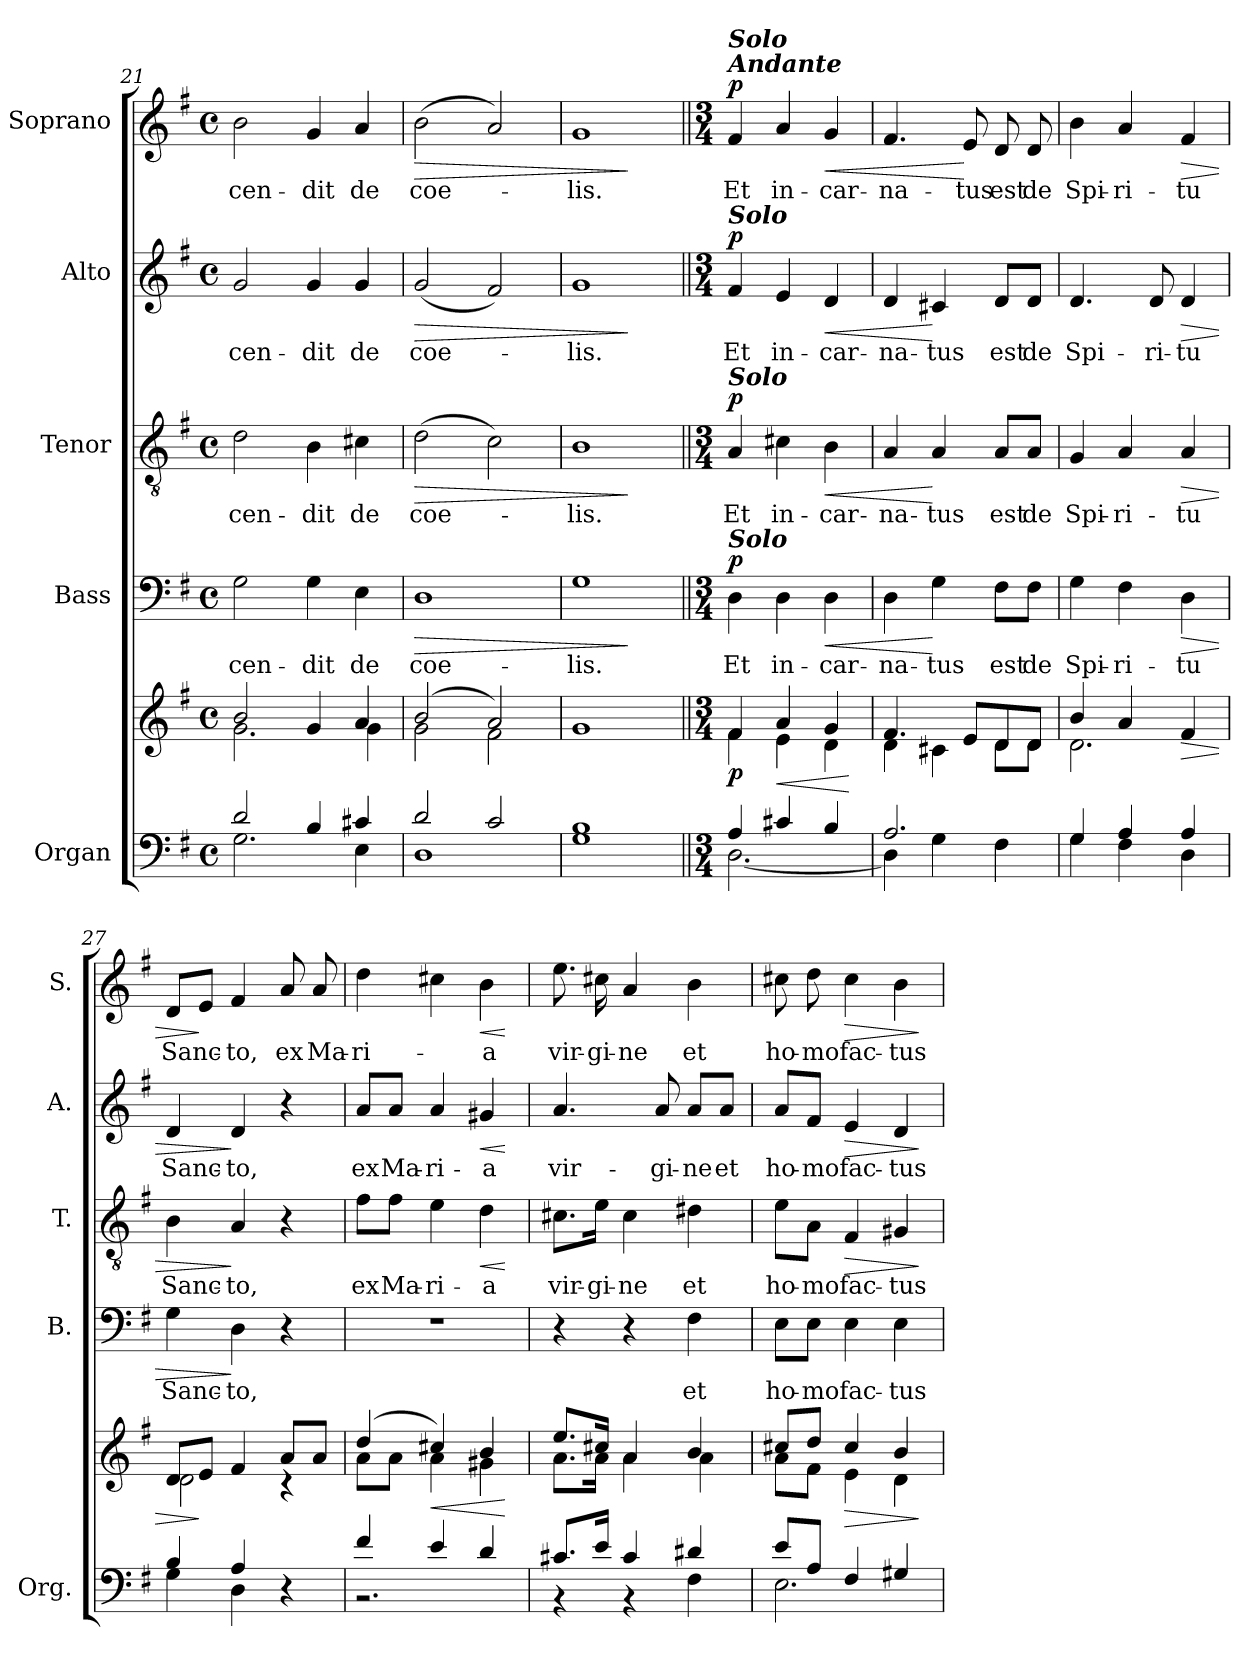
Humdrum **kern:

**kern	**kern	**dynam	**kern	**text	**dynam	**kern	**text	**dynam	**kern	**text	**dynam	**kern	**text	**dynam
*part5	*part5	*part5	*part4	*part4	*part4	*part3	*part3	*part3	*part2	*part2	*part2	*part1	*part1	*part1
*staff6	*staff5	*staff5/6	*staff4	*staff4	*staff4	*staff3	*staff3	*staff3	*staff2	*staff2	*staff2	*staff1	*staff1	*staff1
*I"Organ	*	*	*I"Bass	*	*	*I"Tenor	*	*	*I"Alto	*	*	*I"Soprano	*	*
*I'Org.	*	*	*I'B.	*	*	*I'T.	*	*	*I'A.	*	*	*I'S.	*	*
*clefF4	*clefG2	*	*clefF4	*	*	*clefGv2	*	*	*clefG2	*	*	*clefG2	*	*
*k[f#]	*k[f#]	*	*k[f#]	*	*	*k[f#]	*	*	*k[f#]	*	*	*k[f#]	*	*
*G:	*G:	*	*G:	*	*	*G:	*	*	*G:	*	*	*G:	*	*
*M4/4	*M4/4	*	*M4/4	*	*	*M4/4	*	*	*M4/4	*	*	*M4/4	*	*
*met(c)	*met(c)	*	*met(c)	*	*	*met(c)	*	*	*met(c)	*	*	*met(c)	*	*
=21	=21	=21	=21	=21	=21	=21	=21	=21	=21	=21	=21	=21	=21	=21
*^	*^	*	*	*	*	*	*	*	*	*	*	*	*	*
!	!	!	!	!	!	!LO:LY:b	!	!	!LO:LY:b	!	!	!LO:LY:b	!	!	!LO:LY:b	!
2d/	2.G\	2b/	2.g\	.	2G\	-cen-	.	2d\	-cen-	.	2g/	-cen-	.	2b\	-cen-	.
!	!	!	!	!	!	!LO:LY:b	!	!	!LO:LY:b	!	!	!LO:LY:b	!	!	!LO:LY:b	!
4B/	.	4g/	.	.	4G\	-dit	.	4B\	-dit	.	4g/	-dit	.	4g/	-dit	.
!	!	!	!	!	!	!LO:LY:b	!	!	!LO:LY:b	!	!	!LO:LY:b	!	!	!LO:LY:b	!
4c#X/	4E\	4a/	4g\	.	4E\	de	.	4c#X\	de	.	4g/	de	.	4a/	de	.
=22	=22	=22	=22	=22	=22	=22	=22	=22	=22	=22	=22	=22	=22	=22	=22	=22
!	!	!	!	!	!	!LO:LY:b	!LO:HP:b	!	!LO:LY:b	!LO:HP:b	!	!LO:LY:b	!LO:HP:b	!	!LO:LY:b	!LO:HP:b
2d/	1D	(>2b/	2g\	.	1D	coe-	>	(>2d\	coe-	>	(<2g/	coe-	>	(>2b\	coe-	>
2c/	.	2a/)	2f#\	.	.	.	.	2c\)	.	.	2f#/)	.	.	2a/)	.	.
=23	=23	=23	=23	=23	=23	=23	=23	=23	=23	=23	=23	=23	=23	=23	=23	=23
!	!	!	!	!	!	!LO:LY:b	!	!	!LO:LY:b	!	!	!LO:LY:b	!	!	!LO:LY:b	!
*	*	*v	*v	*	*	*	*	*	*	*	*	*	*	*	*	*
1B	1G	1g	.	1G	-lis.	.	1B	-lis.	.	1g	-lis.	.	1g	-lis.	.
*v	*v	*	*	*	*	*	*	*	*	*	*	*	*	*	*
.	.	.	.	.	]	.	.	]	.	.	]	.	.	]
!!LO:PB:g=z
=24||	=24||	=24||	=24||	=24||	=24||	=24||	=24||	=24||	=24||	=24||	=24||	=24||	=24||	=24||
*M3/4	*M3/4	*	*M3/4	*	*	*M3/4	*	*	*M3/4	*	*	*M3/4	*	*
*^	*^	*	*	*	*	*	*	*	*	*	*	*	*	*
!	!	!	!	!	!	!	!	!	!	!	!	!	!	!LO:TX:a:Bi:t=Andante	!	!
!	!	!	!	!	!	!	!	!	!	!	!	!	!	!LO:TX:a:Bi:t=Solo	!	!
!	!	!	!	!	!	!	!	!	!	!	!LO:TX:a:Bi:t=Solo	!	!	!	!	!
!	!	!	!	!	!	!	!	!LO:TX:a:Bi:t=Solo	!	!	!	!	!	!	!	!
!	!	!	!	!	!LO:TX:a:Bi:t=Solo	!	!	!	!	!	!	!	!	!	!	!
!	!	!	!	!LO:DY:b	!	!LO:LY:b	!LO:DY:a	!	!LO:LY:b	!LO:DY:a	!	!LO:LY:b	!LO:DY:a	!	!LO:LY:b	!LO:DY:a
4A/	[2.D\	4f#/	4f#\	p	4D\	Et	p	4A/	Et	p	4f#/	Et	p	4f#/	Et	p
!	!	!	!	!LO:HP:b	!	!LO:LY:b	!	!	!LO:LY:b	!	!	!LO:LY:b	!	!	!LO:LY:b	!
4c#X/	.	4a/	4e\	<	4D\	in-	.	4c#X\	in-	.	4e/	in-	.	4a/	in-	.
!	!	!	!	!	!	!LO:LY:b	!LO:HP:b	!	!LO:LY:b	!LO:HP:b	!	!LO:LY:b	!LO:HP:b	!	!LO:LY:b	!LO:HP:b
4B/	.	4g/	4d\	.	4D\	-car-	<	4B\	-car-	<	4d/	-car-	<	4g/	-car-	<
*v	*v	*	*	*	*	*	*	*	*	*	*	*	*	*	*	*
*	*v	*v	*	*	*	*	*	*	*	*	*	*	*	*	*
.	.	[	.	.	.	.	.	.	.	.	.	.	.	.
=25	=25	=25	=25	=25	=25	=25	=25	=25	=25	=25	=25	=25	=25	=25
*^	*^	*	*	*	*	*	*	*	*	*	*	*	*	*
!	!	!	!	!	!	!LO:LY:b	!	!	!LO:LY:b	!	!	!LO:LY:b	!	!	!LO:LY:b	!
2.A/	4D\]	4.f#/	4d\	.	4D\	-na-	.	4A/	-na-	.	4d/	-na-	.	4.f#/	-na-	.
!	!	!	!	!	!	!LO:LY:b	!	!	!LO:LY:b	!	!	!LO:LY:b	!	!	!	!
.	4G\	.	4c#X\	.	4G\	-tus	[	4A/	-tus	[	4c#X/	-tus	[	.	.	.
!	!	!	!	!	!	!	!	!	!	!	!	!	!	!	!LO:LY:b	!
.	.	8e/L	.	.	.	.	.	.	.	.	.	.	.	8e/	-tus	[
!	!	!	!	!	!	!LO:LY:b	!	!	!LO:LY:b	!	!	!LO:LY:b	!	!	!LO:LY:b	!
.	4F#\	8d/	8d\L	.	8F#\L	est	.	8A/L	est	.	8d/L	est	.	8d/	est	.
!	!	!	!	!	!	!LO:LY:b	!	!	!LO:LY:b	!	!	!LO:LY:b	!	!	!LO:LY:b	!
.	.	8d/J	8d\J	.	8F#\J	de	.	8A/J	de	.	8d/J	de	.	8d/	de	.
=26	=26	=26	=26	=26	=26	=26	=26	=26	=26	=26	=26	=26	=26	=26	=26	=26
!	!	!	!	!	!	!LO:LY:b	!	!	!LO:LY:b	!	!	!LO:LY:b	!	!	!LO:LY:b	!
4G/	4G\	4b/	2.d\	.	4G\	Spi-	.	4G/	Spi-	.	4.d/	Spi-	.	4b\	Spi-	.
!	!	!	!	!	!	!LO:LY:b	!	!	!LO:LY:b	!	!	!	!	!	!LO:LY:b	!
4A/	4F#\	4a/	.	.	4F#\	-ri-	.	4A/	-ri-	.	.	.	.	4a/	-ri-	.
!	!	!	!	!	!	!	!	!	!	!	!	!LO:LY:b	!	!	!	!
.	.	.	.	.	.	.	.	.	.	.	8d/	-ri-	.	.	.	.
!	!	!	!	!LO:HP:b	!	!LO:LY:b	!LO:HP:b	!	!LO:LY:b	!LO:HP:b	!	!LO:LY:b	!LO:HP:b	!	!LO:LY:b	!LO:HP:b
4A/	4D\	4f#/	.	>	4D\	-tu	>	4A/	-tu	>	4d/	-tu	>	4f#/	-tu	>
=27	=27	=27	=27	=27	=27	=27	=27	=27	=27	=27	=27	=27	=27	=27	=27	=27
!	!	!	!	!	!	!LO:LY:b	!	!	!LO:LY:b	!	!	!LO:LY:b	!	!	!LO:LY:b	!
4B/	4G\	8d/L	2d\	.	4G\	Sanc-	.	4B\	Sanc-	.	4d/	Sanc-	.	8d/L	Sanc-	.
.	.	8e/J	.	]	.	.	.	.	.	.	.	.	.	8e/J	.	]
!	!	!	!	!	!	!LO:LY:b	!	!	!LO:LY:b	!	!	!LO:LY:b	!	!	!LO:LY:b	!
4A/	4D\	4f#/	.	.	4D\	-to,	]	4A/	-to,	]	4d/	-to,	]	4f#/	-to,	.
!	!	!	!	!	!	!	!	!	!	!	!	!	!	!	!LO:LY:b	!
4r	4ryy	8a/L	4rc	.	4r	.	.	4r	.	.	4r	.	.	8a/	ex	.
!	!	!	!	!	!	!	!	!	!	!	!	!	!	!	!LO:LY:b	!
.	.	8a/J	.	.	.	.	.	.	.	.	.	.	.	8a/	Ma-	.
=28	=28	=28	=28	=28	=28	=28	=28	=28	=28	=28	=28	=28	=28	=28	=28	=28
!	!	!	!	!	!	!	!	!	!LO:LY:b	!	!	!LO:LY:b	!	!	!LO:LY:b	!
4f#/	2.r	(>4dd/	8a\L	.	2.r	.	.	8f#\L	ex	.	8a/L	ex	.	4dd\	-ri-	.
!	!	!	!	!	!	!	!	!	!LO:LY:b	!	!	!LO:LY:b	!	!	!	!
.	.	.	8a\J	.	.	.	.	8f#\J	Ma-	.	8a/J	Ma-	.	.	.	.
!	!	!	!	!LO:HP:b	!	!	!	!	!LO:LY:b	!	!	!LO:LY:b	!	!	!	!
4e/	.	4cc#X/)	4a\	<	.	.	.	4e\	-ri-	.	4a/	-ri-	.	4cc#X\	.	.
!	!	!	!	!	!	!	!	!	!LO:LY:b	!LO:HP:b	!	!LO:LY:b	!LO:HP:b	!	!LO:LY:b	!LO:HP:b
4d/	.	4b/	4g#X\	.	.	.	.	4d\	-a	<	4g#X/	-a	<	4b\	-a	<
*v	*v	*	*	*	*	*	*	*	*	*	*	*	*	*	*	*
*	*v	*v	*	*	*	*	*	*	*	*	*	*	*	*	*
.	.	[	.	.	.	.	.	[	.	.	[	.	.	[
=29	=29	=29	=29	=29	=29	=29	=29	=29	=29	=29	=29	=29	=29	=29
*^	*^	*	*	*	*	*	*	*	*	*	*	*	*	*
!	!	!	!	!	!	!	!	!	!LO:LY:b	!	!	!LO:LY:b	!	!	!LO:LY:b	!
8.c#X/L	4r	8.ee/L	8.a\L	.	4r	.	.	8.c#X\L	vir-	.	4.a/	vir-	.	8.ee\	vir-	.
!	!	!	!	!	!	!	!	!	!LO:LY:b	!	!	!	!	!	!LO:LY:b	!
16e/Jk	.	16cc#X/Jk	16a\Jk	.	.	.	.	16e\Jk	-gi-	.	.	.	.	16cc#X\	-gi-	.
!	!	!	!	!	!	!	!	!	!LO:LY:b	!	!	!	!	!	!LO:LY:b	!
4c#/	4r	4a/	4a\	.	4r	.	.	4c#\	-ne	.	.	.	.	4a/	-ne	.
!	!	!	!	!	!	!	!	!	!	!	!	!LO:LY:b	!	!	!	!
.	.	.	.	.	.	.	.	.	.	.	8a/	-gi-	.	.	.	.
!	!	!	!	!	!	!LO:LY:b	!	!	!LO:LY:b	!	!	!LO:LY:b	!	!	!LO:LY:b	!
4d#X/	4F#\	4b/	4a\	.	4F#\	et	.	4d#X\	et	.	8a/L	-ne	.	4b\	et	.
!	!	!	!	!	!	!	!	!	!	!	!	!LO:LY:b	!	!	!	!
.	.	.	.	.	.	.	.	.	.	.	8a/J	et	.	.	.	.
!!LO:LB:g=z
=30	=30	=30	=30	=30	=30	=30	=30	=30	=30	=30	=30	=30	=30	=30	=30	=30
!	!	!	!	!	!	!LO:LY:b	!	!	!LO:LY:b	!	!	!LO:LY:b	!	!	!LO:LY:b	!
8e/L	2.E\	8cc#X/L	8a\L	.	8E\L	ho-	.	8e\L	ho-	.	8a/L	ho-	.	8cc#X\	ho-	.
!	!	!	!	!	!	!LO:LY:b	!	!	!LO:LY:b	!	!	!LO:LY:b	!	!	!LO:LY:b	!
8A/J	.	8dd/J	8f#\J	.	8E\J	-mo	.	8A\J	-mo	.	8f#/J	-mo	.	8dd\	-mo	.
!	!	!	!	!LO:HP:b	!	!LO:LY:b	!	!	!LO:LY:b	!LO:HP:b	!	!LO:LY:b	!LO:HP:b	!	!LO:LY:b	!LO:HP:b
4F#/	.	4cc#/	4e\	>	4E\	fac-	.	4F#/	fac-	>	4e/	fac-	>	4cc#\	fac-	>
!	!	!	!	!	!	!LO:LY:b	!	!	!LO:LY:b	!	!	!LO:LY:b	!	!	!LO:LY:b	!
4G#X/	.	4b/	4d\	.	4E\	-tus	.	4G#X/	-tus	.	4d/	-tus	.	4b\	-tus	.
*v	*v	*	*	*	*	*	*	*	*	*	*	*	*	*	*	*
*	*v	*v	*	*	*	*	*	*	*	*	*	*	*	*	*
.	.	]	.	.	.	.	.	]	.	.	]	.	.	]
=	=	=	=	=	=	=	=	=	=	=	=	=	=	=
*-	*-	*-	*-	*-	*-	*-	*-	*-	*-	*-	*-	*-	*-	*-
